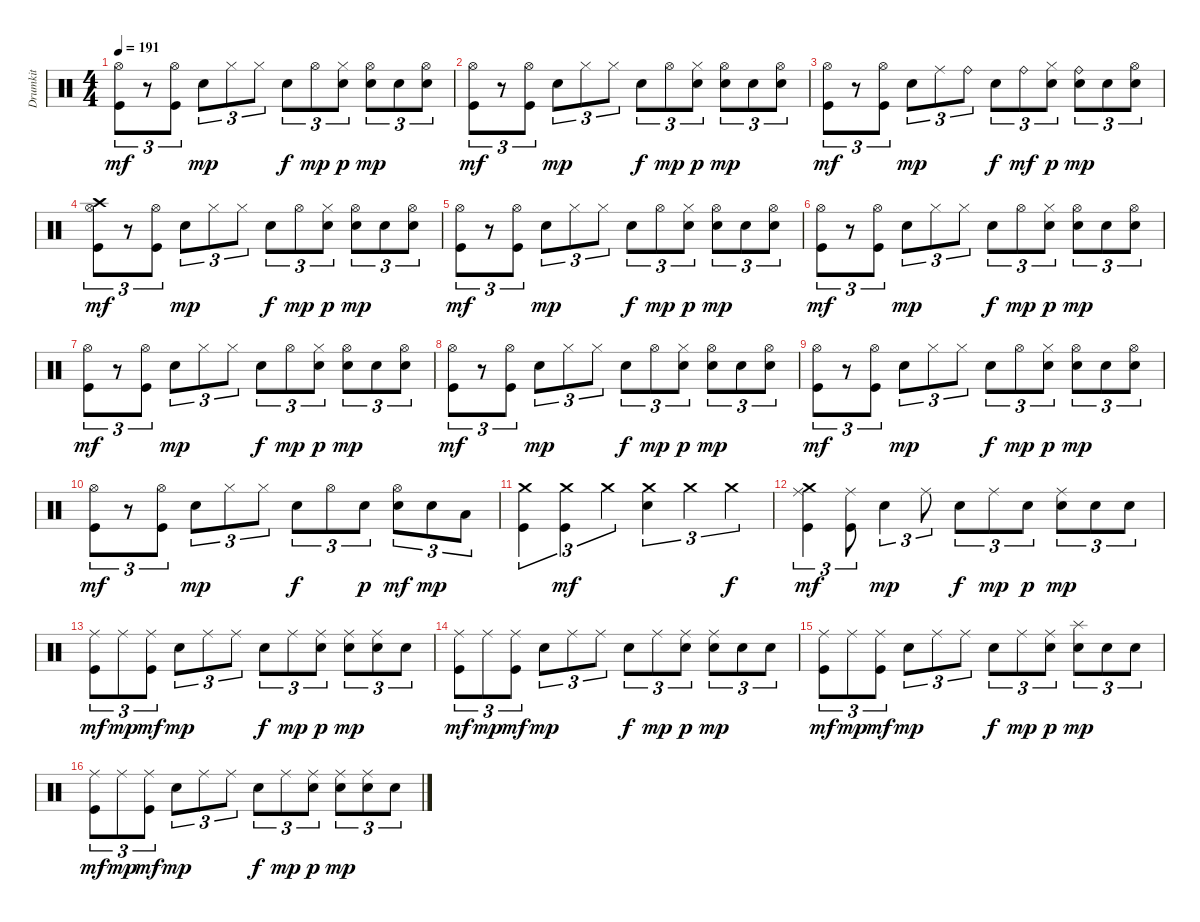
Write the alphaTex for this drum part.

\track ("Drumkit" "Drumkit") {instrument percussion}
\staff {score}
\articulation defaults
\ts (4 4)
\tempo 191
\clef neutral
\ks c
("Kick (hit)" "Hi-Hat (open)").8{tu (3 2) dy mf} r.8{tu (3 2)} ("Kick (hit)" "Hi-Hat (open)").8{tu (3 2)} "Snare (hit) 2".8{tu (3 2) dy mp} "Hi-Hat (closed)".8{tu (3 2)} "Hi-Hat (closed)".8{tu (3 2)} "Snare (hit) 2".8{tu (3 2) dy f} "Hi-Hat (open)".8{tu (3 2) dy mp} ("Hi-Hat (closed)" "Snare (hit) 2").8{tu (3 2) dy p} ("Hi-Hat (open)" "Snare (hit) 2").8{tu (3 2) dy mp} "Snare (hit) 2".8{tu (3 2)} ("Snare (hit) 2" "Hi-Hat (open)").8{tu (3 2)} |
("Kick (hit)" "Hi-Hat (open)").8{tu (3 2) dy mf} r.8{tu (3 2)} ("Kick (hit)" "Hi-Hat (open)").8{tu (3 2)} "Snare (hit) 2".8{tu (3 2) dy mp} "Hi-Hat (closed)".8{tu (3 2)} "Hi-Hat (closed)".8{tu (3 2)} "Snare (hit) 2".8{tu (3 2) dy f} "Hi-Hat (open)".8{tu (3 2) dy mp} ("Hi-Hat (closed)" "Snare (hit) 2").8{tu (3 2) dy p} ("Hi-Hat (open)" "Snare (hit) 2").8{tu (3 2) dy mp} "Snare (hit) 2".8{tu (3 2)} ("Snare (hit) 2" "Hi-Hat (open)").8{tu (3 2)} |
("Kick (hit)" "Hi-Hat (open)").8{tu (3 2) dy mf} r.8{tu (3 2)} ("Kick (hit)" "Hi-Hat (open)").8{tu (3 2)} "Snare (hit) 2".8{tu (3 2) dy mp} "Ride (middle)".8{tu (3 2)} "Ride (bell)".8{tu (3 2)} "Snare (hit) 2".8{tu (3 2) dy f} "Ride (bell)".8{tu (3 2) dy mf} ("Hi-Hat (closed)" "Snare (hit) 2").8{tu (3 2) dy p} ("Snare (hit) 2" "Ride (bell)").8{tu (3 2) dy mp} "Snare (hit) 2".8{tu (3 2)} ("Snare (hit) 2" "Hi-Hat (open)").8{tu (3 2)} |
("Kick (hit)" "Hi-Hat (open)" "Crash high (hit)").8{tu (3 2) dy mf} r.8{tu (3 2)} ("Kick (hit)" "Hi-Hat (open)").8{tu (3 2)} "Snare (hit) 2".8{tu (3 2) dy mp} "Hi-Hat (closed)".8{tu (3 2)} "Hi-Hat (closed)".8{tu (3 2)} "Snare (hit) 2".8{tu (3 2) dy f} "Hi-Hat (open)".8{tu (3 2) dy mp} ("Hi-Hat (closed)" "Snare (hit) 2").8{tu (3 2) dy p} ("Hi-Hat (open)" "Snare (hit) 2").8{tu (3 2) dy mp} "Snare (hit) 2".8{tu (3 2)} ("Snare (hit) 2" "Hi-Hat (open)").8{tu (3 2)} |
("Kick (hit)" "Hi-Hat (open)").8{tu (3 2) dy mf} r.8{tu (3 2)} ("Kick (hit)" "Hi-Hat (open)").8{tu (3 2)} "Snare (hit) 2".8{tu (3 2) dy mp} "Hi-Hat (closed)".8{tu (3 2)} "Hi-Hat (closed)".8{tu (3 2)} "Snare (hit) 2".8{tu (3 2) dy f} "Hi-Hat (open)".8{tu (3 2) dy mp} ("Hi-Hat (closed)" "Snare (hit) 2").8{tu (3 2) dy p} ("Hi-Hat (open)" "Snare (hit) 2").8{tu (3 2) dy mp} "Snare (hit) 2".8{tu (3 2)} ("Snare (hit) 2" "Hi-Hat (open)").8{tu (3 2)} |
("Kick (hit)" "Hi-Hat (open)").8{tu (3 2) dy mf} r.8{tu (3 2)} ("Kick (hit)" "Hi-Hat (open)").8{tu (3 2)} "Snare (hit) 2".8{tu (3 2) dy mp} "Hi-Hat (closed)".8{tu (3 2)} "Hi-Hat (closed)".8{tu (3 2)} "Snare (hit) 2".8{tu (3 2) dy f} "Hi-Hat (open)".8{tu (3 2) dy mp} ("Hi-Hat (closed)" "Snare (hit) 2").8{tu (3 2) dy p} ("Hi-Hat (open)" "Snare (hit) 2").8{tu (3 2) dy mp} "Snare (hit) 2".8{tu (3 2)} ("Snare (hit) 2" "Hi-Hat (open)").8{tu (3 2)} |
("Kick (hit)" "Hi-Hat (open)").8{tu (3 2) dy mf} r.8{tu (3 2)} ("Kick (hit)" "Hi-Hat (open)").8{tu (3 2)} "Snare (hit) 2".8{tu (3 2) dy mp} "Hi-Hat (closed)".8{tu (3 2)} "Hi-Hat (closed)".8{tu (3 2)} "Snare (hit) 2".8{tu (3 2) dy f} "Hi-Hat (open)".8{tu (3 2) dy mp} ("Hi-Hat (closed)" "Snare (hit) 2").8{tu (3 2) dy p} ("Hi-Hat (open)" "Snare (hit) 2").8{tu (3 2) dy mp} "Snare (hit) 2".8{tu (3 2)} ("Snare (hit) 2" "Hi-Hat (open)").8{tu (3 2)} |
("Kick (hit)" "Hi-Hat (open)").8{tu (3 2) dy mf} r.8{tu (3 2)} ("Kick (hit)" "Hi-Hat (open)").8{tu (3 2)} "Snare (hit) 2".8{tu (3 2) dy mp} "Hi-Hat (closed)".8{tu (3 2)} "Hi-Hat (closed)".8{tu (3 2)} "Snare (hit) 2".8{tu (3 2) dy f} "Hi-Hat (open)".8{tu (3 2) dy mp} ("Hi-Hat (closed)" "Snare (hit) 2").8{tu (3 2) dy p} ("Hi-Hat (open)" "Snare (hit) 2").8{tu (3 2) dy mp} "Snare (hit) 2".8{tu (3 2)} ("Snare (hit) 2" "Hi-Hat (open)").8{tu (3 2)} |
("Kick (hit)" "Hi-Hat (open)").8{tu (3 2) dy mf} r.8{tu (3 2)} ("Kick (hit)" "Hi-Hat (open)").8{tu (3 2)} "Snare (hit) 2".8{tu (3 2) dy mp} "Hi-Hat (closed)".8{tu (3 2)} "Hi-Hat (closed)".8{tu (3 2)} "Snare (hit) 2".8{tu (3 2) dy f} "Hi-Hat (open)".8{tu (3 2) dy mp} ("Hi-Hat (closed)" "Snare (hit) 2").8{tu (3 2) dy p} ("Hi-Hat (open)" "Snare (hit) 2").8{tu (3 2) dy mp} "Snare (hit) 2".8{tu (3 2)} ("Snare (hit) 2" "Hi-Hat (open)").8{tu (3 2)} |
("Kick (hit)" "Hi-Hat (open)").8{tu (3 2) dy mf} r.8{tu (3 2)} ("Kick (hit)" "Hi-Hat (open)").8{tu (3 2)} "Snare (hit) 2".8{tu (3 2) dy mp} "Hi-Hat (closed)".8{tu (3 2)} "Hi-Hat (closed)".8{tu (3 2)} "Snare (hit) 2".8{tu (3 2) dy f} "Hi-Hat (open)".8{tu (3 2)} "Snare (hit) 2".8{tu (3 2) dy p} ("Hi-Hat (open)" "Snare (hit) 2").8{tu (3 2) dy mf} "Snare (hit) 2".8{tu (3 2) dy mp} "Low Tom (hit)".8{tu (3 2)} |
("Kick (hit)" "Crash medium (hit)").4{tu (3 2)} ("Kick (hit)" "Crash medium (hit)").4{tu (3 2) dy mf} "Crash medium (hit)".4{tu (3 2)} ("Snare (hit) 2" "Crash medium (hit)").4{tu (3 2)} "Crash medium (hit)".4{tu (3 2)} "Crash medium (hit)".4{tu (3 2) dy f} |
("Kick (hit)" "Ride (middle)" "Crash medium (hit)").4{tu (3 2) dy mf} ("Kick (hit)" "Ride (middle)").8{tu (3 2)} "Snare (hit) 2".4{tu (3 2) dy mp} "Ride (middle)".8{tu (3 2)} "Snare (hit) 2".8{tu (3 2) dy f} "Ride (middle)".8{tu (3 2) dy mp} "Snare (hit) 2".8{tu (3 2) dy p} ("Snare (hit) 2" "Ride (middle)").8{tu (3 2) dy mp} "Snare (hit) 2".8{tu (3 2)} "Snare (hit) 2".8{tu (3 2)} |
("Kick (hit)" "Ride (middle)").8{tu (3 2) dy mf} "Ride (middle)".8{tu (3 2) dy mp} ("Kick (hit)" "Ride (middle)").8{tu (3 2) dy mf} "Snare (hit) 2".8{tu (3 2) dy mp} "Ride (middle)".8{tu (3 2)} "Ride (middle)".8{tu (3 2)} "Snare (hit) 2".8{tu (3 2) dy f} "Ride (middle)".8{tu (3 2) dy mp} ("Snare (hit) 2" "Ride (middle)").8{tu (3 2) dy p} ("Snare (hit) 2" "Ride (middle)").8{tu (3 2) dy mp} ("Snare (hit) 2" "Ride (middle)").8{tu (3 2)} "Snare (hit) 2".8{tu (3 2)} |
("Kick (hit)" "Ride (middle)").8{tu (3 2) dy mf} "Ride (middle)".8{tu (3 2) dy mp} ("Kick (hit)" "Ride (middle)").8{tu (3 2) dy mf} "Snare (hit) 2".8{tu (3 2) dy mp} "Ride (middle)".8{tu (3 2)} "Ride (middle)".8{tu (3 2)} "Snare (hit) 2".8{tu (3 2) dy f} "Ride (middle)".8{tu (3 2) dy mp} ("Snare (hit) 2" "Ride (middle)").8{tu (3 2) dy p} ("Snare (hit) 2" "Ride (middle)").8{tu (3 2) dy mp} "Snare (hit) 2".8{tu (3 2)} "Snare (hit) 2".8{tu (3 2)} |
("Kick (hit)" "Ride (middle)").8{tu (3 2) dy mf} "Ride (middle)".8{tu (3 2) dy mp} ("Kick (hit)" "Ride (middle)").8{tu (3 2) dy mf} "Snare (hit) 2".8{tu (3 2) dy mp} "Ride (middle)".8{tu (3 2)} "Ride (middle)".8{tu (3 2)} "Snare (hit) 2".8{tu (3 2) dy f} "Ride (middle)".8{tu (3 2) dy mp} ("Snare (hit) 2" "Ride (middle)").8{tu (3 2) dy p} ("Snare (hit) 2" "Splash (hit)").8{tu (3 2) dy mp} "Snare (hit) 2".8{tu (3 2)} "Snare (hit) 2".8{tu (3 2)} |
("Kick (hit)" "Ride (middle)").8{tu (3 2) dy mf} "Ride (middle)".8{tu (3 2) dy mp} ("Kick (hit)" "Ride (middle)").8{tu (3 2) dy mf} "Snare (hit) 2".8{tu (3 2) dy mp} "Ride (middle)".8{tu (3 2)} "Ride (middle)".8{tu (3 2)} "Snare (hit) 2".8{tu (3 2) dy f} "Ride (middle)".8{tu (3 2) dy mp} ("Snare (hit) 2" "Ride (middle)").8{tu (3 2) dy p} ("Snare (hit) 2" "Ride (middle)").8{tu (3 2) dy mp} ("Snare (hit) 2" "Ride (middle)").8{tu (3 2)} "Snare (hit) 2".8{tu (3 2)}
